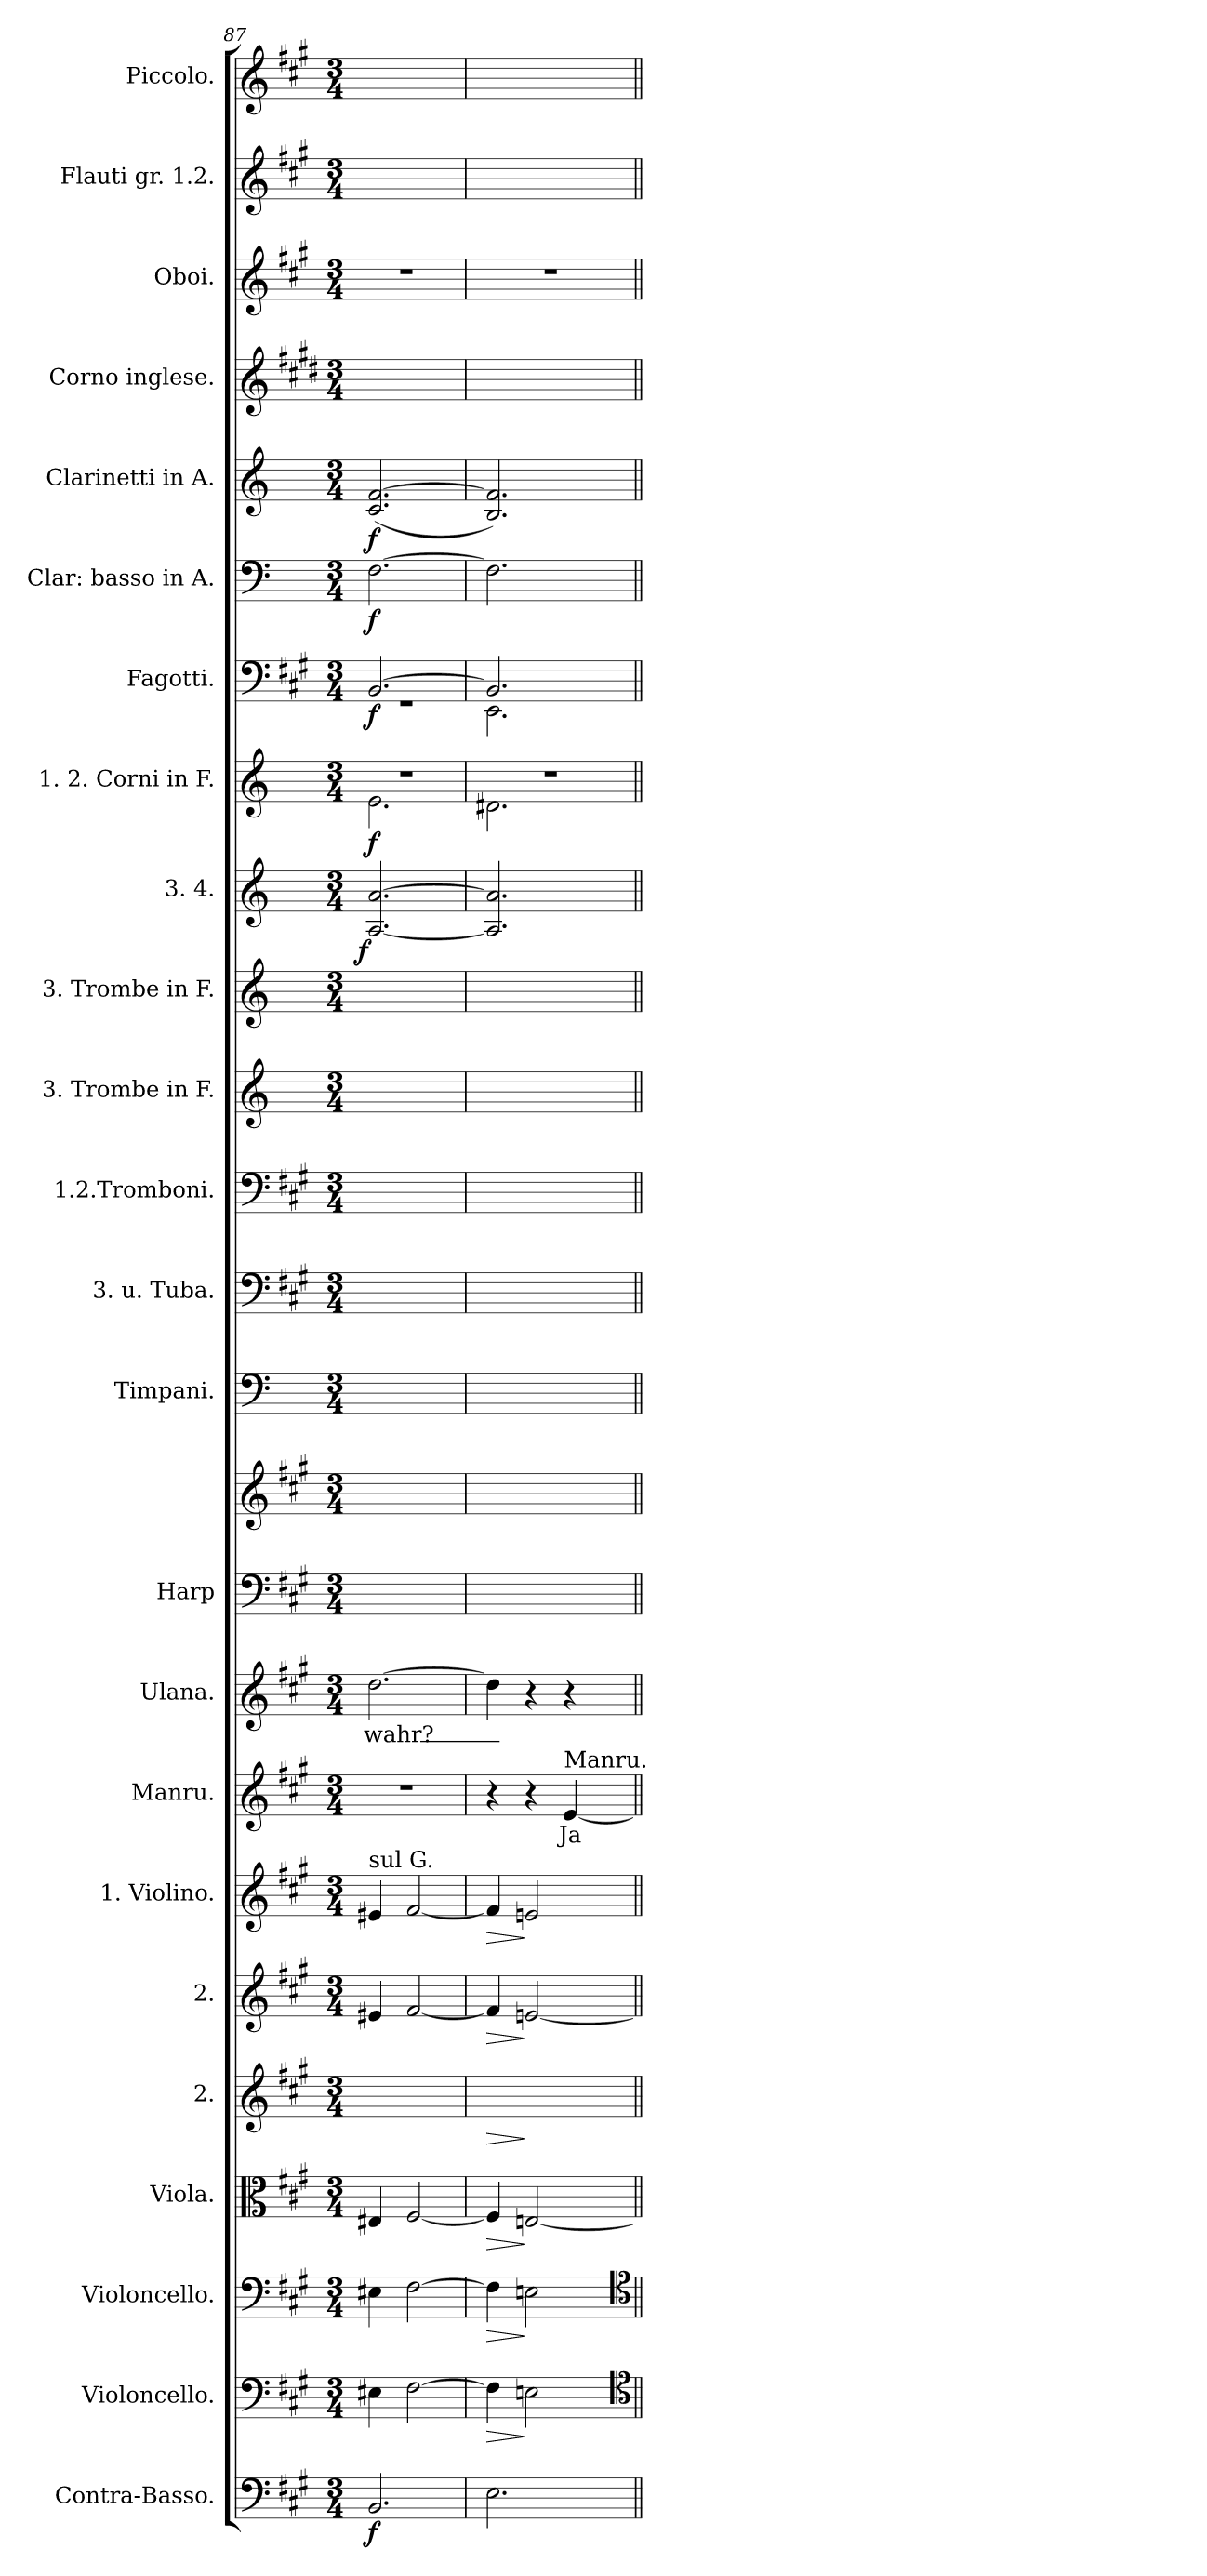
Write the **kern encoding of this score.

**kern	**dynam	**kern	**dynam	**kern	**dynam	**kern	**dynam	**kern	**dynam	**kern	**dynam	**kern	**dynam	**kern	**text	**kern	**text	**kern	**kern	**kern	**kern	**kern	**kern	**kern	**kern	**dynam	**kern	**dynam	**kern	**dynam	**kern	**dynam	**kern	**dynam	**kern	**kern	**kern	**kern
*part24	*part24	*part23	*part23	*part22	*part22	*part21	*part21	*part20	*part20	*part19	*part19	*part18	*part18	*part17	*part17	*part16	*part16	*part15	*part15	*part14	*part13	*part12	*part11	*part10	*part9	*part9	*part8	*part8	*part7	*part7	*part6	*part6	*part5	*part5	*part4	*part3	*part2	*part1
*staff25	*staff25	*staff24	*staff24	*staff23	*staff23	*staff22	*staff22	*staff21	*staff21	*staff20	*staff20	*staff19	*staff19	*staff18	*staff18	*staff17	*staff17	*staff16	*staff15	*staff14	*staff13	*staff12	*staff11	*staff10	*staff9	*staff9	*staff8	*staff8	*staff7	*staff7	*staff6	*staff6	*staff5	*staff5	*staff4	*staff3	*staff2	*staff1
*I"Contra-Basso.	*	*I"Violoncello.	*	*I"Violoncello.	*	*I"Viola.	*	*I"2.	*	*I"2.	*	*I"1. Violino.	*	*I"Manru.	*	*I"Ulana.	*	*I"Harp	*	*I"Timpani.	*I"3. u. Tuba.	*I"1.2.Tromboni.	*I"3. Trombe in F.	*I"3. Trombe in F.	*I"3. 4.	*	*I"1. 2. Corni in F.	*	*I"Fagotti.	*	*I"Clar: basso in A.	*	*I"Clarinetti in A.	*	*I"Corno inglese.	*I"Oboi.	*I"Flauti gr. 1.2.	*I"Piccolo.
*I'C.-B.	*	*	*	*	*	*I'Vl.	*	*	*	*	*	*I'1. Viol.	*	*	*	*	*	*	*	*I'Timp.	*I'3. u. Tub.	*I'1.2. Tromb.	*	*I'Trombe.	*	*	*I'1. 2. Corni.	*	*I'Fag.	*	*I'basso.	*	*I'1.2. Clar. A.	*	*I'Cor.ingl.	*I'Ob.	*I'Fl.	*
*clefF4	*	*clefF4	*	*clefF4	*	*clefC3	*	*clefG2	*	*clefG2	*	*clefG2	*	*clefG2	*	*clefG2	*	*clefF4	*clefG2	*clefF4	*clefF4	*clefF4	*clefG2	*clefG2	*clefG2	*	*clefG2	*	*clefF4	*	*clefF4	*	*clefG2	*	*clefG2	*clefG2	*clefG2	*clefG2
*	*	*	*	*	*	*	*	*	*	*	*	*	*	*ITrd8c12	*	*	*	*	*	*	*	*	*ITrd-3c-5	*ITrd-3c-5	*ITrd4c7	*	*ITrd4c7	*	*	*	*ITrd2c3	*	*ITrd2c3	*	*ITrd4c7	*	*	*
*k[f#c#g#]	*	*k[f#c#g#]	*	*k[f#c#g#]	*	*k[f#c#g#]	*	*k[f#c#g#]	*	*k[f#c#g#]	*	*k[f#c#g#]	*	*k[f#c#g#]	*	*k[f#c#g#]	*	*k[f#c#g#]	*k[f#c#g#]	*k[]	*k[f#c#g#]	*k[f#c#g#]	*k[b-]	*k[b-]	*k[b-]	*	*k[b-]	*	*k[f#c#g#]	*	*k[f#c#g#]	*	*k[f#c#g#]	*	*k[f#c#g#]	*k[f#c#g#]	*k[f#c#g#]	*k[f#c#g#]
*M3/4	*	*M3/4	*	*M3/4	*	*M3/4	*	*M3/4	*	*M3/4	*	*M3/4	*	*M3/4	*	*M3/4	*	*M3/4	*M3/4	*M3/4	*M3/4	*M3/4	*M3/4	*M3/4	*M3/4	*	*M3/4	*	*M3/4	*	*M3/4	*	*M3/4	*	*M3/4	*M3/4	*M3/4	*M3/4
=87	=87	=87	=87	=87	=87	=87	=87	=87	=87	=87	=87	=87	=87	=87	=87	=87	=87	=87	=87	=87	=87	=87	=87	=87	=87	=87	=87	=87	=87	=87	=87	=87	=87	=87	=87	=87	=87	=87
*	*	*	*	*	*	*	*	*	*	*	*	*	*	*	*	*	*	*	*	*	*	*	*	*	*	*	*^	*	*^	*	*	*	*	*	*	*	*	*
!	!	!	!	!	!	!	!	!	!	!	!	!LO:TX:a:t=sul G.	!	!	!	!	!	!	!	!	!	!	!	!	!	!	!	!	!	!	!	!	!	!	!	!	!	!	!	!
!	!	!	!	!	!	!	!	!	!	!	!	!	!	!	!	!	!	!	!	!	!	!	!	!	!	!LO:DY:b:rj	!	!	!	!	!	!	!	!	!	!	!	!	!	!
2.BB/	f	4E#X\	.	4E#X\	.	4E#X/	.	4e#X/yy	.	4e#X/	.	4e#X/	.	2.r	.	[2.dd\	wahr?_	2.ryy	2.ryy	2.ryy	2.ryy	2.ryy	2.ryy	2.ryy	[2.D/ [2.d/	f	2.rdd	2.A\	f	[2.BB/	2.rGG	f	[2.D\	f	(2.A/ [2.d/	f	2.ryy	2.r	2.ryy	2.ryy
.	.	[2F#\	.	[2F#\	.	[2F#/	.	[2f#/yy	.	[2f#/	.	[2f#/	.	.	.	.	.	.	.	.	.	.	.	.	.	.	.	.	.	.	.	.	.	.	.	.	.	.	.	.
=88	=88	=88	=88	=88	=88	=88	=88	=88	=88	=88	=88	=88	=88	=88	=88	=88	=88	=88	=88	=88	=88	=88	=88	=88	=88	=88	=88	=88	=88	=88	=88	=88	=88	=88	=88	=88	=88	=88	=88	=88
!	!	!	!LO:HP:b	!	!LO:HP:b	!	!LO:HP:b	!	!LO:HP:b	!	!LO:HP:b	!	!LO:HP:b	!	!	!	!	!	!	!	!	!	!	!	!	!	!	!	!	!	!	!	!	!	!	!	!	!	!	!
2.E\	.	4F#\]	>	4F#\]	>	4F#/]	>	4f#/yy]	>	4f#/]	>	4f#/]	>	4r	.	4dd\]	.	2.ryy	2.ryy	2.ryy	2.ryy	2.ryy	2.ryy	2.ryy	2.D]/ 2.d]/	.	2.rdd	2.G#X\	.	2.BB/]	2.EE\	.	2.D\]	.	2.G#/ 2.d]/)	.	2.ryy	2.r	2.ryy	2.ryy
.	.	2En\	]	2En\	]	[2En/	]	[2en/yy	]	[2en/	]	2en/	]	4r	.	4r	.	.	.	.	.	.	.	.	.	.	.	.	.	.	.	.	.	.	.	.	.	.	.	.
!	!	!	!	!	!	!	!	!	!	!	!	!	!	!LO:TX:a:t=Manru.	!	!	!	!	!	!	!	!	!	!	!	!	!	!	!	!	!	!	!	!	!	!	!	!	!	!
.	.	.	.	.	.	.	.	.	.	.	.	.	.	[4E/	Ja_	4r	.	.	.	.	.	.	.	.	.	.	.	.	.	.	.	.	.	.	.	.	.	.	.	.
*	*	*	*	*	*	*	*	*	*	*	*	*	*	*	*	*	*	*	*	*	*	*	*	*	*	*	*v	*v	*	*	*	*	*	*	*	*	*	*	*	*
*	*	*	*	*	*	*	*	*	*	*	*	*	*	*	*	*	*	*	*	*	*	*	*	*	*	*	*	*	*v	*v	*	*	*	*	*	*	*	*	*
*	*	*clefC4	*	*clefC4	*	*	*	*	*	*	*	*	*	*	*	*	*	*	*	*	*	*	*	*	*	*	*	*	*	*	*	*	*	*	*	*	*	*
=||	=||	=||	=||	=||	=||	=||	=||	=||	=||	=||	=||	=||	=||	=||	=||	=||	=||	=||	=||	=||	=||	=||	=||	=||	=||	=||	=||	=||	=||	=||	=||	=||	=||	=||	=||	=||	=||	=||
*-	*-	*-	*-	*-	*-	*-	*-	*-	*-	*-	*-	*-	*-	*-	*-	*-	*-	*-	*-	*-	*-	*-	*-	*-	*-	*-	*-	*-	*-	*-	*-	*-	*-	*-	*-	*-	*-	*-
